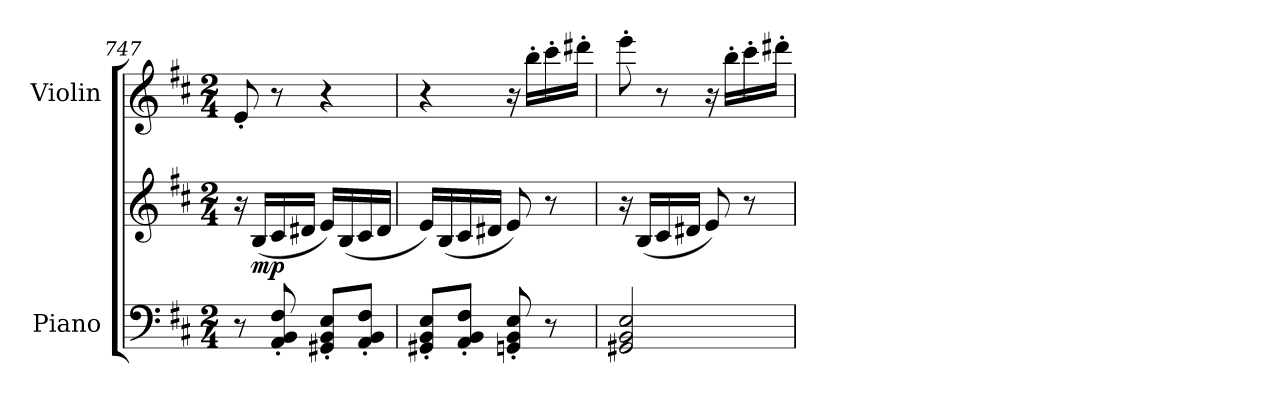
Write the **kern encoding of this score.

**kern	**kern	**dynam	**kern
*part2	*part2	*part2	*part1
*staff3	*staff2	*staff2/3	*staff1
*I"Piano	*	*	*I"Violin
*I'Pno.	*	*	*I'Vln.
*clefF4	*clefG2	*	*clefG2
*k[f#c#]	*k[f#c#]	*	*k[f#c#]
*M2/4	*M2/4	*	*M2/4
=747	=747	=747	=747
8r	16r	.	8e'/
!	!	!LO:DY:b	!
.	(16B/LL	mp	.
8AA/' 8BB/' 8F#/'	16c#/	.	8r
.	16d#X/JJ	.	.
8GG#X/' 8BB/' 8E/'L	16e/LL)	.	4r
.	(16B/	.	.
8AA/' 8BB/' 8F#/'J	16c#/	.	.
.	16d#/JJ	.	.
=748	=748	=748	=748
8GG#X/' 8BB/' 8E/'L	16e/LL)	.	4r
.	(16B/	.	.
8AA/' 8BB/' 8F#/'J	16c#/	.	.
.	16d#X/JJ	.	.
8GGn/' 8BB/' 8E/'	8e/)	.	16r
.	.	.	16bb'\LL
8r	8r	.	16ccc#'\
.	.	.	16ddd#X'\JJ
!!LO:LB:g=z
=749	=749	=749	=749
2GG#X/ 2BB/ 2E/	16r	.	8eee'\
.	(16B/LL	.	.
.	16c#/	.	8r
.	16d#X/JJ	.	.
.	8e/)	.	16r
.	.	.	16bb'\LL
.	8r	.	16ccc#'\
.	.	.	16ddd#X'\JJ
=	=	=	=
*-	*-	*-	*-
